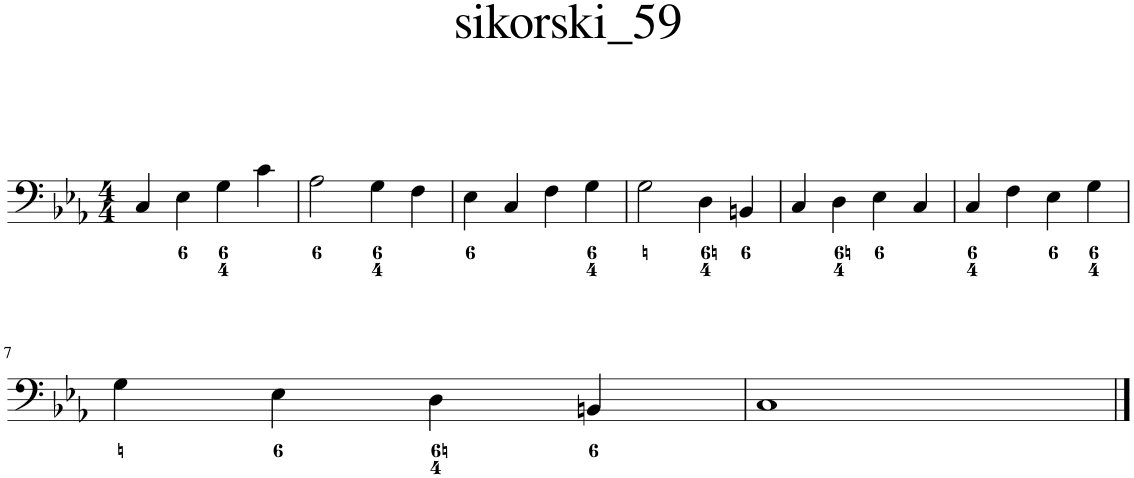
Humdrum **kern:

**kern
*part1
*staff1
*I"Piano
*I'Pno.
*clefF4
*k[b-e-a-]
*M4/4
=1
4C/
4E-\
4G\
4c\
=2
2A-\
4G\
4F\
=3
4E-\
4C/
4F\
4G\
=4
2G\
4D\
4BBn/
=5
4C/
4D\
4E-\
4C/
=6
4C/
4F\
4E-\
4G\
!!LO:LB:g=z
=7
4G\
4E-\
4D\
4BBn/
=8
1C
==
*-
